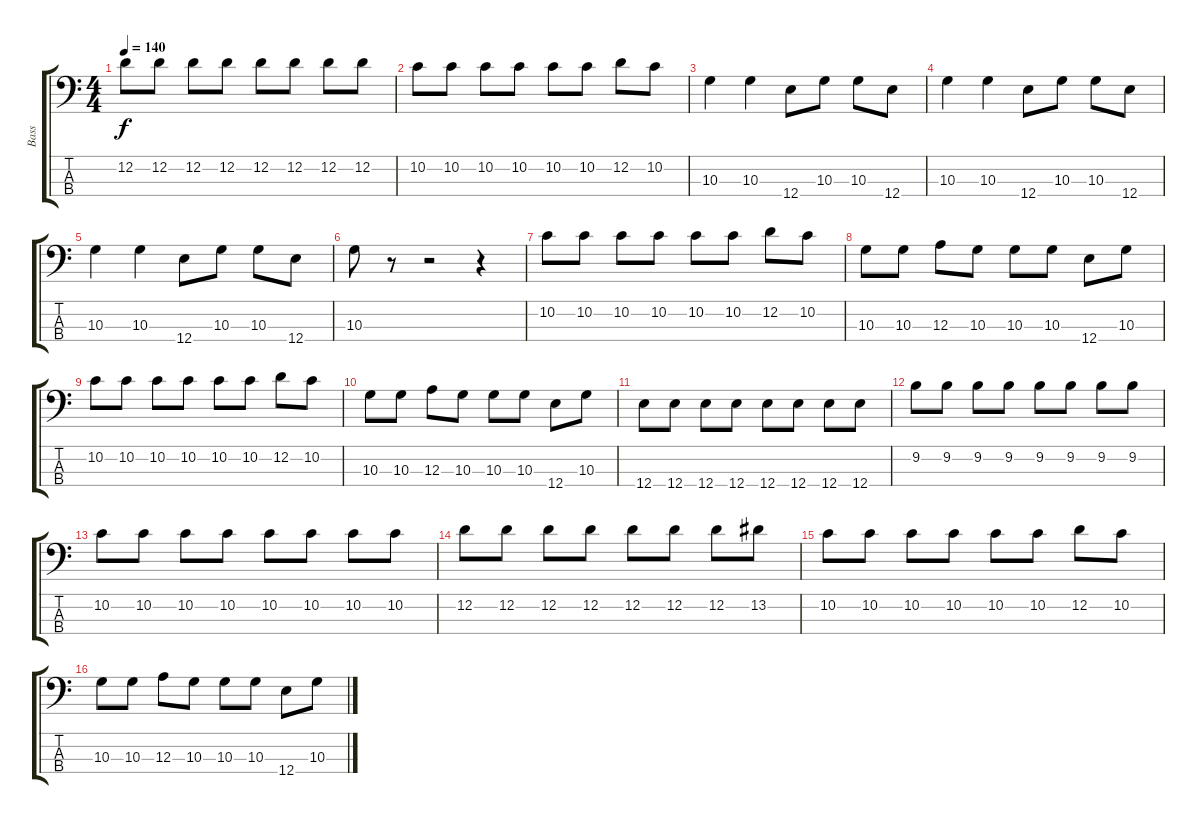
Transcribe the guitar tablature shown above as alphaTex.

\track ("Bass" "Bass") {instrument electricbasspick}
\staff {score tabs}
\tuning (G2 D2 A1 E1) {hide}
\ts (4 4)
\tempo 140
\clef f4
\ks c
12.2.8{dy f} 12.2.8 12.2.8 12.2.8 12.2.8 12.2.8 12.2.8 12.2.8 |
10.2.8 10.2.8 10.2.8 10.2.8 10.2.8 10.2.8 12.2.8 10.2.8 |
10.3.4 10.3.4 12.4.8 10.3.8 10.3.8 12.4.8 |
10.3.4 10.3.4 12.4.8 10.3.8 10.3.8 12.4.8 |
10.3.4 10.3.4 12.4.8 10.3.8 10.3.8 12.4.8 |
10.3.8 r.8 r.2 r.4 |
10.2.8 10.2.8 10.2.8 10.2.8 10.2.8 10.2.8 12.2.8 10.2.8 |
10.3.8 10.3.8 12.3.8 10.3.8 10.3.8 10.3.8 12.4.8 10.3.8 |
10.2.8 10.2.8 10.2.8 10.2.8 10.2.8 10.2.8 12.2.8 10.2.8 |
10.3.8 10.3.8 12.3.8 10.3.8 10.3.8 10.3.8 12.4.8 10.3.8 |
12.4.8 12.4.8 12.4.8 12.4.8 12.4.8 12.4.8 12.4.8 12.4.8 |
9.2.8 9.2.8 9.2.8 9.2.8 9.2.8 9.2.8 9.2.8 9.2.8 |
10.2.8 10.2.8 10.2.8 10.2.8 10.2.8 10.2.8 10.2.8 10.2.8 |
12.2.8 12.2.8 12.2.8 12.2.8 12.2.8 12.2.8 12.2.8 13.2.8 |
10.2.8 10.2.8 10.2.8 10.2.8 10.2.8 10.2.8 12.2.8 10.2.8 |
10.3.8 10.3.8 12.3.8 10.3.8 10.3.8 10.3.8 12.4.8 10.3.8
